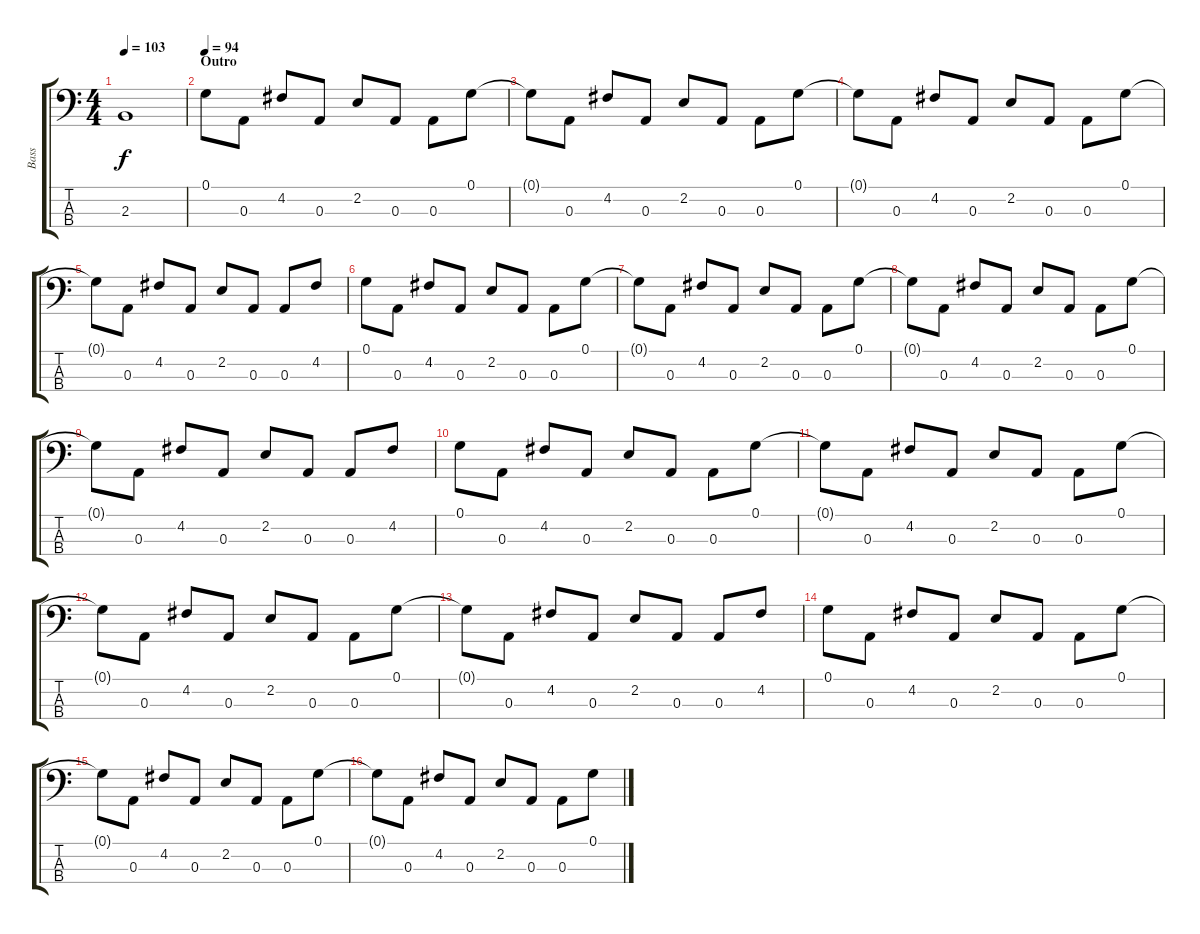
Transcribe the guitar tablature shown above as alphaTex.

\track ("Bass" "Bass") {instrument electricbassfinger}
\staff {score tabs}
\tuning (G2 D2 A1 E1) {hide}
\ts (4 4)
\tempo 103
\clef f4
\ks c
2.3{t}.1{dy f} |
\section ("" "Outro")
\tempo 94
0.1.8 0.3.8 4.2.8 0.3.8 2.2.8 0.3.8 0.3.8 0.1.8 |
0.1{t}.8 0.3.8 4.2.8 0.3.8 2.2.8 0.3.8 0.3.8 0.1.8 |
0.1{t}.8 0.3.8 4.2.8 0.3.8 2.2.8 0.3.8 0.3.8 0.1.8 |
0.1{t}.8 0.3.8 4.2.8 0.3.8 2.2.8 0.3.8 0.3.8 4.2.8 |
0.1.8 0.3.8 4.2.8 0.3.8 2.2.8 0.3.8 0.3.8 0.1.8 |
0.1{t}.8 0.3.8 4.2.8 0.3.8 2.2.8 0.3.8 0.3.8 0.1.8 |
0.1{t}.8 0.3.8 4.2.8 0.3.8 2.2.8 0.3.8 0.3.8 0.1.8 |
0.1{t}.8 0.3.8 4.2.8 0.3.8 2.2.8 0.3.8 0.3.8 4.2.8 |
0.1.8 0.3.8 4.2.8 0.3.8 2.2.8 0.3.8 0.3.8 0.1.8 |
0.1{t}.8 0.3.8 4.2.8 0.3.8 2.2.8 0.3.8 0.3.8 0.1.8 |
0.1{t}.8 0.3.8 4.2.8 0.3.8 2.2.8 0.3.8 0.3.8 0.1.8 |
0.1{t}.8 0.3.8 4.2.8 0.3.8 2.2.8 0.3.8 0.3.8 4.2.8 |
0.1.8 0.3.8 4.2.8 0.3.8 2.2.8 0.3.8 0.3.8 0.1.8 |
0.1{t}.8 0.3.8 4.2.8 0.3.8 2.2.8 0.3.8 0.3.8 0.1.8 |
0.1{t}.8 0.3.8 4.2.8 0.3.8 2.2.8 0.3.8 0.3.8 0.1.8
